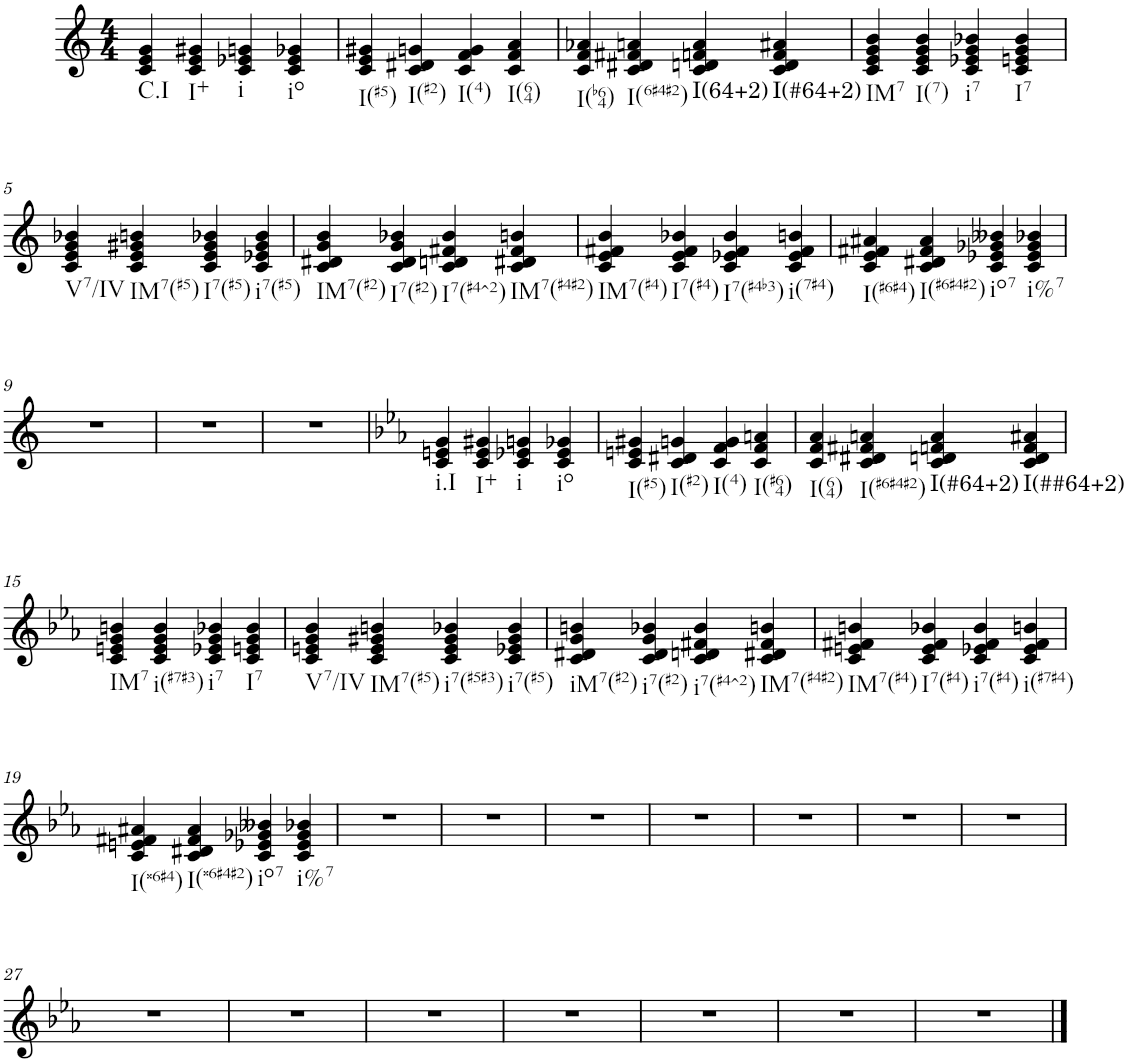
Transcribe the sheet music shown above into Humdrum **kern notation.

**kern	**harte
*part1	*part1
*staff1	*
*I"Accordion	*
*I'Acc.	*
*clefG2	*
*k[]	*
*M4/4	*
=1	=1
4c/ 4e/ 4g/	.
4c/ 4e/ 4g#X/	.
4c/ 4e-X/ 4gn/	.
4c/ 4e-/ 4g-X/	.
=2	=2
4c/ 4e/ 4g#X/	.
4c/ 4d#X/ 4gn/	.
4c/ 4f/ 4g/	.
4c/ 4f/ 4a/	.
=3	=3
4c/ 4f/ 4a-X/	.
4c/ 4d#X/ 4f#X/ 4an/	.
!	!LO:H:kt=I(64+2)
4c/ 4dn/ 4fn/ 4a/	N
!	!LO:H:kt=I(#64+2)
4c/ 4d/ 4f/ 4a#X/	N
=4	=4
4c/ 4e/ 4g/ 4b/	.
4c/ 4e/ 4g/ 4b/	.
4c/ 4e-X/ 4g/ 4b-X/	.
4c/ 4en/ 4g/ 4b-/	.
!!LO:LB:g=z
=5	=5
4c/ 4e/ 4g/ 4b-X/	.
4c/ 4e/ 4g#X/ 4bn/	.
4c/ 4e/ 4g#/ 4b-X/	.
4c/ 4e-X/ 4g#/ 4b-/	.
=6	=6
4c/ 4d#X/ 4g/ 4b/	.
4c/ 4d#/ 4g/ 4b-X/	.
4c/ 4dn/ 4f#X/ 4b-/	.
4c/ 4d#X/ 4f#/ 4bn/	.
=7	=7
4c/ 4e/ 4f#X/ 4b/	.
4c/ 4e/ 4f#/ 4b-X/	.
4c/ 4e-X/ 4f#/ 4b-/	.
4c/ 4e-/ 4f#/ 4bn/	.
=8	=8
4c/ 4e/ 4f#X/ 4a#X/	.
4c/ 4d#X/ 4f#/ 4a#/	.
4c/ 4e-X/ 4g-X/ 4b--X/	.
4c/ 4e-/ 4g-/ 4b-X/	.
!!LO:LB:g=z
=9	=9
1r	.
=10	=10
1r	.
=11	=11
1r	.
=12	=12
*k[b-e-a-]	*
4c/ 4en/ 4g/	.
4c/ 4e/ 4g#X/	.
4c/ 4e-X/ 4gn/	.
4c/ 4e-/ 4g-X/	.
=13	=13
4c/ 4en/ 4g#X/	.
4c/ 4d#X/ 4gn/	.
4c/ 4f/ 4g/	.
4c/ 4f/ 4an/	.
=14	=14
4c/ 4f/ 4a-/	.
4c/ 4d#X/ 4f#X/ 4an/	.
!	!LO:H:kt=I(#64+2)
4c/ 4dn/ 4fn/ 4a/	N
!	!LO:H:kt=I(##64+2)
4c/ 4d/ 4f/ 4a#X/	N
!!LO:LB:g=z
=15	=15
4c/ 4en/ 4g/ 4bn/	.
4c/ 4e/ 4g/ 4b/	.
4c/ 4e-X/ 4g/ 4b-X/	.
4c/ 4en/ 4g/ 4b-/	.
=16	=16
4c/ 4en/ 4g/ 4b-/	.
4c/ 4e/ 4g#X/ 4bn/	.
4c/ 4e/ 4g#/ 4b-X/	.
4c/ 4e-X/ 4g#/ 4b-/	.
=17	=17
4c/ 4d#X/ 4g/ 4bn/	.
4c/ 4d#/ 4g/ 4b-X/	.
4c/ 4dn/ 4f#X/ 4b-/	.
4c/ 4d#X/ 4f#/ 4bn/	.
=18	=18
4c/ 4en/ 4f#X/ 4bn/	.
4c/ 4e/ 4f#/ 4b-X/	.
4c/ 4e-X/ 4f#/ 4b-/	.
4c/ 4e-/ 4f#/ 4bn/	.
!!LO:LB:g=z
=19	=19
4c/ 4en/ 4f#X/ 4a#X/	.
4c/ 4d#X/ 4f#/ 4a#/	.
4c/ 4e-X/ 4g-X/ 4b--X/	.
4c/ 4e-/ 4g-/ 4b-X/	.
=20	=20
1r	.
=21	=21
1r	.
=22	=22
1r	.
=23	=23
1r	.
=24	=24
1r	.
=25	=25
1r	.
=26	=26
1r	.
!!LO:LB:g=z
=27	=27
1r	.
=28	=28
1r	.
=29	=29
1r	.
=30	=30
1r	.
=31	=31
1r	.
=32	=32
1r	.
=33	=33
1r	.
==	==
*-	*-
